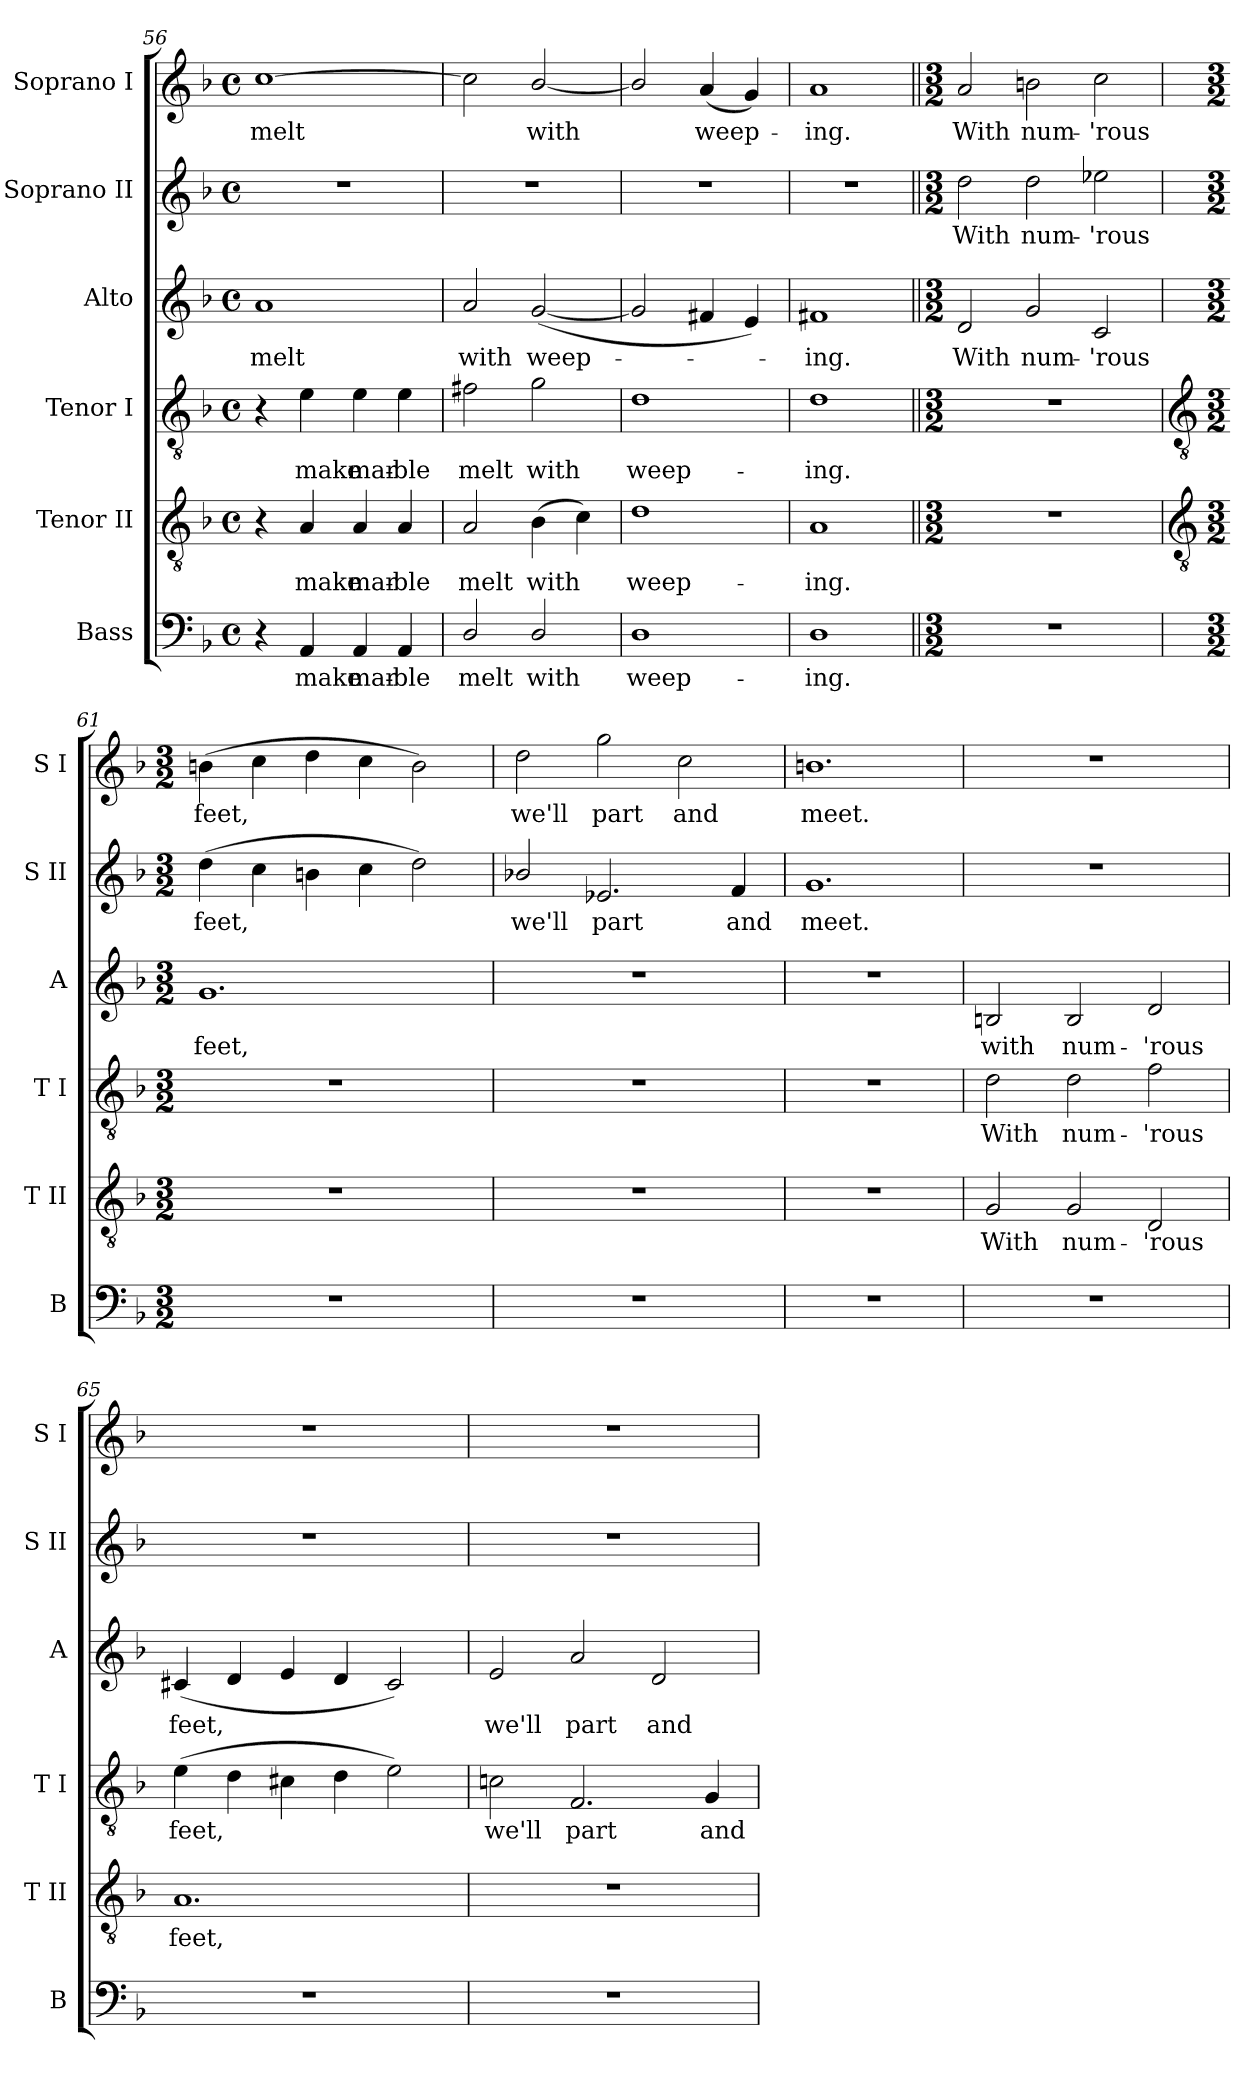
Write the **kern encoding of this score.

**kern	**text	**kern	**text	**kern	**text	**kern	**text	**kern	**text	**kern	**text
*part6	*part6	*part5	*part5	*part4	*part4	*part3	*part3	*part2	*part2	*part1	*part1
*staff6	*staff6	*staff5	*staff5	*staff4	*staff4	*staff3	*staff3	*staff2	*staff2	*staff1	*staff1
*I"Bass	*	*I"Tenor II	*	*I"Tenor I	*	*I"Alto	*	*I"Soprano II	*	*I"Soprano I	*
*I'B	*	*I'T II	*	*I'T I	*	*I'A	*	*I'S II	*	*I'S I	*
*clefF4	*	*clefGv2	*	*clefGv2	*	*clefG2	*	*clefG2	*	*clefG2	*
*k[b-]	*	*k[b-]	*	*k[b-]	*	*k[b-]	*	*k[b-]	*	*k[b-]	*
*F:	*	*F:	*	*F:	*	*F:	*	*F:	*	*F:	*
*M4/4	*	*M4/4	*	*M4/4	*	*M4/4	*	*M4/4	*	*M4/4	*
*met(c)	*	*met(c)	*	*met(c)	*	*met(c)	*	*met(c)	*	*met(c)	*
=56	=56	=56	=56	=56	=56	=56	=56	=56	=56	=56	=56
!	!	!	!	!	!	!	!LO:LY:b	!	!	!	!LO:LY:b
4r	.	4r	.	4r	.	1a	melt	1r	.	[1cc	melt
!	!LO:LY:b	!	!LO:LY:b	!	!LO:LY:b	!	!	!	!	!	!
4AA	make	4A	make	4e	make	.	.	.	.	.	.
!	!LO:LY:b	!	!LO:LY:b	!	!LO:LY:b	!	!	!	!	!	!
4AA	mar-	4A	mar-	4e	mar-	.	.	.	.	.	.
!	!LO:LY:b	!	!LO:LY:b	!	!LO:LY:b	!	!	!	!	!	!
4AA	-ble	4A	-ble	4e	-ble	.	.	.	.	.	.
=57	=57	=57	=57	=57	=57	=57	=57	=57	=57	=57	=57
!	!LO:LY:b	!	!LO:LY:b	!	!LO:LY:b	!	!LO:LY:b	!	!	!	!
2D/	melt	2A	melt	2f#X	melt	2a	with	1r	.	2cc]	.
!	!LO:LY:b	!	!LO:LY:b	!	!LO:LY:b	!	!LO:LY:b	!	!	!	!LO:LY:b
2D/	with	(>4B-	with	2g	with	(<[2g	weep-	.	.	[2b-/	with
.	.	4c)	.	.	.	.	.	.	.	.	.
=58	=58	=58	=58	=58	=58	=58	=58	=58	=58	=58	=58
!	!LO:LY:b	!	!LO:LY:b	!	!LO:LY:b	!	!	!	!	!	!
1D	weep-	1d	weep-	1d	weep-	2g]	.	1r	.	2b-/]	.
!	!	!	!	!	!	!	!	!	!	!	!LO:LY:b
.	.	.	.	.	.	4f#X	.	.	.	(<4a	weep-
.	.	.	.	.	.	4e)	.	.	.	4g)	.
=59	=59	=59	=59	=59	=59	=59	=59	=59	=59	=59	=59
!	!LO:LY:b	!	!LO:LY:b	!	!LO:LY:b	!	!LO:LY:b	!	!	!	!LO:LY:b
1D	-ing.	1A	-ing.	1d	-ing.	1f#X	ing.	1r	.	1a	ing.
=60||	=60||	=60||	=60||	=60||	=60||	=60||	=60||	=60||	=60||	=60||	=60||
*M3/2	*	*M3/2	*	*M3/2	*	*M3/2	*	*M3/2	*	*M3/2	*
!LO:N:vis=1	!	!LO:N:vis=1	!	!LO:N:vis=1	!	!	!LO:LY:b	!	!LO:LY:b	!	!LO:LY:b
1.r	.	1.r	.	1.r	.	2d	With	2dd	With	2a	With
!	!	!	!	!	!	!	!LO:LY:b	!	!LO:LY:b	!	!LO:LY:b
.	.	.	.	.	.	2g	num-	2dd	num-	2bn	num-
!	!	!	!	!	!	!	!LO:LY:b	!	!LO:LY:b	!	!LO:LY:b
.	.	.	.	.	.	2c	-'rous	2ee-X	-'rous	2cc	-'rous
!!LO:LB:g=z
=61	=61	=61	=61	=61	=61	=61	=61	=61	=61	=61	=61
*	*	*clefGv2	*	*clefGv2	*	*	*	*	*	*	*
*M3/2	*	*M3/2	*	*M3/2	*	*M3/2	*	*M3/2	*	*M3/2	*
!LO:N:vis=1	!	!LO:N:vis=1	!	!LO:N:vis=1	!	!	!LO:LY:b	!	!LO:LY:b	!	!LO:LY:b
1.r	.	1.r	.	1.r	.	1.g	feet,	(>4dd	feet,	(>4bn	feet,
.	.	.	.	.	.	.	.	4cc	.	4cc	.
.	.	.	.	.	.	.	.	4bn	.	4dd	.
.	.	.	.	.	.	.	.	4cc	.	4cc	.
.	.	.	.	.	.	.	.	2dd)	.	2b)	.
=62	=62	=62	=62	=62	=62	=62	=62	=62	=62	=62	=62
!LO:N:vis=1	!	!LO:N:vis=1	!	!LO:N:vis=1	!	!LO:N:vis=1	!	!	!LO:LY:b	!	!LO:LY:b
1.r	.	1.r	.	1.r	.	1.r	.	2b-X/	we'll	2dd	we'll
!	!	!	!	!	!	!	!	!	!LO:LY:b	!	!LO:LY:b
.	.	.	.	.	.	.	.	2.e-X	part	2gg	part
!	!	!	!	!	!	!	!	!	!	!	!LO:LY:b
.	.	.	.	.	.	.	.	.	.	2cc	and
!	!	!	!	!	!	!	!	!	!LO:LY:b	!	!
.	.	.	.	.	.	.	.	4f	and	.	.
=63	=63	=63	=63	=63	=63	=63	=63	=63	=63	=63	=63
!LO:N:vis=1	!	!LO:N:vis=1	!	!LO:N:vis=1	!	!LO:N:vis=1	!	!	!LO:LY:b	!	!LO:LY:b
1.r	.	1.r	.	1.r	.	1.r	.	1.g	meet.	1.bn	meet.
=64	=64	=64	=64	=64	=64	=64	=64	=64	=64	=64	=64
!LO:N:vis=1	!	!	!LO:LY:b	!	!LO:LY:b	!	!LO:LY:b	!LO:N:vis=1	!	!LO:N:vis=1	!
1.r	.	2G	With	2d	With	2Bn	with	1.r	.	1.r	.
!	!	!	!LO:LY:b	!	!LO:LY:b	!	!LO:LY:b	!	!	!	!
.	.	2G	num-	2d	num-	2B	num-	.	.	.	.
!	!	!	!LO:LY:b	!	!LO:LY:b	!	!LO:LY:b	!	!	!	!
.	.	2D	-'rous	2f	-'rous	2d	-'rous	.	.	.	.
=65	=65	=65	=65	=65	=65	=65	=65	=65	=65	=65	=65
!LO:N:vis=1	!	!	!LO:LY:b	!	!LO:LY:b	!	!LO:LY:b	!LO:N:vis=1	!	!LO:N:vis=1	!
1.r	.	1.A	feet,	(>4e	feet,	(<4c#X	feet,	1.r	.	1.r	.
.	.	.	.	4d	.	4d	.	.	.	.	.
.	.	.	.	4c#X	.	4e	.	.	.	.	.
.	.	.	.	4d	.	4d	.	.	.	.	.
.	.	.	.	2e)	.	2c#)	.	.	.	.	.
=66	=66	=66	=66	=66	=66	=66	=66	=66	=66	=66	=66
!LO:N:vis=1	!	!LO:N:vis=1	!	!	!LO:LY:b	!	!LO:LY:b	!LO:N:vis=1	!	!LO:N:vis=1	!
1.r	.	1.r	.	2cn	we'll	2e	we'll	1.r	.	1.r	.
!	!	!	!	!	!LO:LY:b	!	!LO:LY:b	!	!	!	!
.	.	.	.	2.F	part	2a	part	.	.	.	.
!	!	!	!	!	!	!	!LO:LY:b	!	!	!	!
.	.	.	.	.	.	2d	and	.	.	.	.
!	!	!	!	!	!LO:LY:b	!	!	!	!	!	!
.	.	.	.	4G	and	.	.	.	.	.	.
=	=	=	=	=	=	=	=	=	=	=	=
*-	*-	*-	*-	*-	*-	*-	*-	*-	*-	*-	*-
